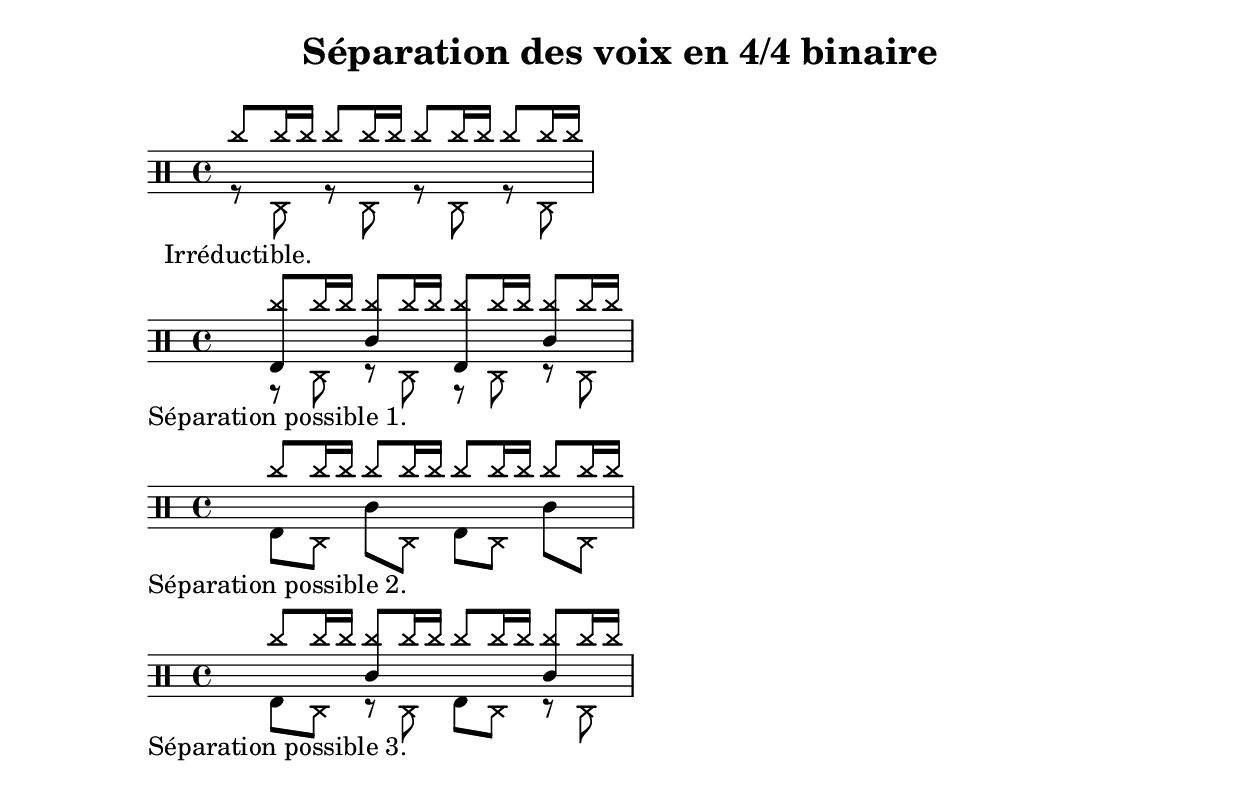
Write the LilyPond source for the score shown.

\version "2.22.1"
\language français
\include "../../0_drum_style_perso.ly"


\header {
  title = "Séparation des voix en 4/4 binaire"
  composer = " "
}


up = \drummode {
  cymr8 cymr16 cymr cymr8 cymr16 cymr cymr8 cymr16 cymr cymr8 cymr16 cymr 
}
down = \drummode {
  r8 hhp r hhp r hhp r hhp 
}
\score {
  <<
		\new DrumStaff
	<<
	  \set DrumStaff.drumStyleTable = #(alist->hash-table mydrums)
	  \new DrumVoice { \voiceOne \up }
	  \new DrumVoice { \voiceTwo \down }
	  \break
	>>
	\addlyrics { "Irréductible." }
  >>
}


up = \drummode {
  <cymr bd>8 cymr16 cymr <cymr sn>8 cymr16 cymr <cymr bd>8 cymr16 cymr <cymr sn>8 cymr16 cymr 
}
down = \drummode {
  r8 hhp r hhp r hhp r hhp
}
\score {
  <<
		\new DrumStaff
	<<
	  \set DrumStaff.drumStyleTable = #(alist->hash-table mydrums)
	  \new DrumVoice { \voiceOne \up }
	  \new DrumVoice { \voiceTwo \down }
	>>
	\addlyrics { "Séparation possible 1." }
  >>
}


up = \drummode {
  cymr8 cymr16 cymr cymr8 cymr16 cymr cymr8 cymr16 cymr cymr8 cymr16 cymr 
}
down = \drummode {
  bd8[ hhp] sn[ hhp] bd[ hhp] sn[ hhp]
}
\score {
  <<
		\new DrumStaff
	<<
	  \set DrumStaff.drumStyleTable = #(alist->hash-table mydrums)
	  \new DrumVoice { \voiceOne \up }
	  \new DrumVoice { \voiceTwo \down }
	>>
	\addlyrics { "Séparation possible 2." }
  >>
}


up = \drummode {
  cymr8 cymr16 cymr <sn \xNote cymr>8 cymr16 cymr cymr8 cymr16 cymr <sn \xNote cymr>8 cymr16 cymr 
}
down = \drummode {
  bd8 hhp8 r8 hhp bd hhp r8 hhp 
}
\score {
  <<
		\new DrumStaff
	<<
	  \set DrumStaff.drumStyleTable = #(alist->hash-table mydrums)
	  \new DrumVoice { \voiceOne \up }
	  \new DrumVoice { \voiceTwo \down }
	>>
	\addlyrics { "Séparation possible 3." }
  >>
}
